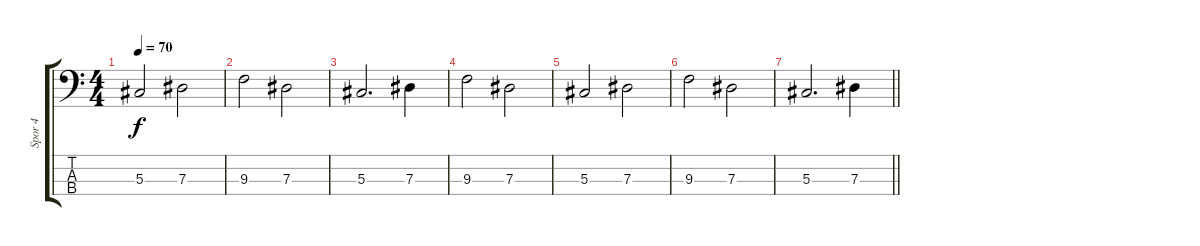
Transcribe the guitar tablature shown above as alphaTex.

\track ("Spor 4" "Spor 4") {instrument electricbassfinger}
\staff {score tabs}
\tuning (Gb2 Db2 Ab1 Eb1) {hide}
\ts (4 4)
\tempo 70
\clef f4
\ks c
5.3.2{dy f} 7.3.2 |
9.3.2 7.3.2 |
5.3.2{d} 7.3.4 |
9.3.2 7.3.2 |
5.3.2 7.3.2 |
9.3.2 7.3.2 |
\barLineRight lightlight
5.3.2{d} 7.3.4
